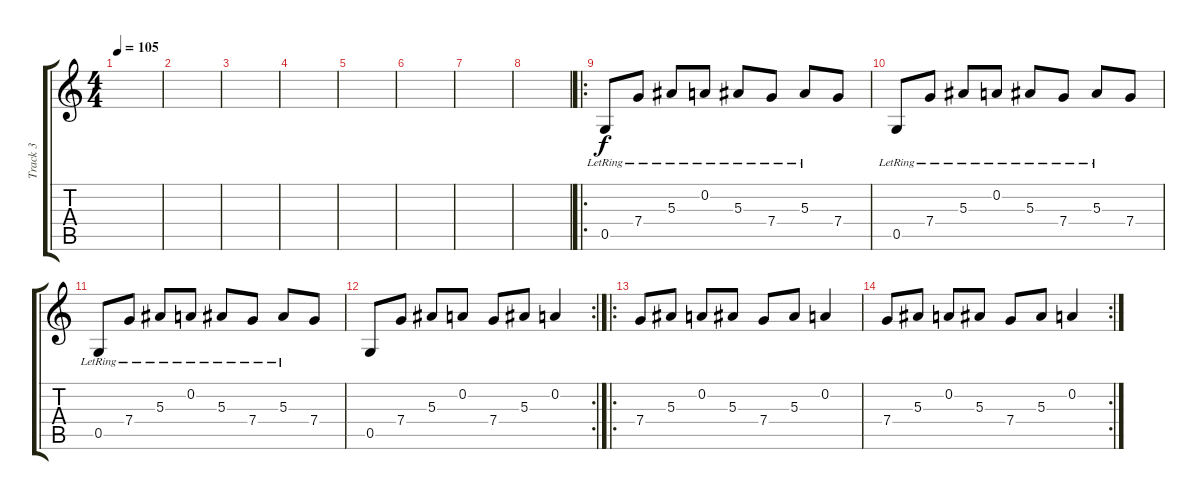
\track ("Track 3" "Track 3") {instrument acousticguitarnylon}
\staff {score tabs}
\tuning (D4 A3 F3 C3 G2 D2) {hide}
\ts (4 4)
\tempo 105
\clef g2
\ks c
|
|
|
|
|
|
|
|
\ro
0.5{lr}.8 7.4{lr}.8 5.3{lr}.8 0.2{lr}.8 5.3{lr}.8 7.4{lr}.8 5.3{lr}.8 7.4.8 |
0.5{lr}.8 7.4{lr}.8 5.3{lr}.8 0.2{lr}.8 5.3{lr}.8 7.4{lr}.8 5.3{lr}.8 7.4.8 |
0.5{lr}.8 7.4{lr}.8 5.3{lr}.8 0.2{lr}.8 5.3{lr}.8 7.4{lr}.8 5.3{lr}.8 7.4.8 |
\rc 2
0.5.8 7.4.8 5.3.8 0.2.8 7.4.8 5.3.8 0.2.4 |
\ro
7.4.8 5.3.8 0.2.8 5.3.8 7.4.8 5.3.8 0.2.4 |
\rc 2
7.4.8 5.3.8 0.2.8 5.3.8 7.4.8 5.3.8 0.2.4
